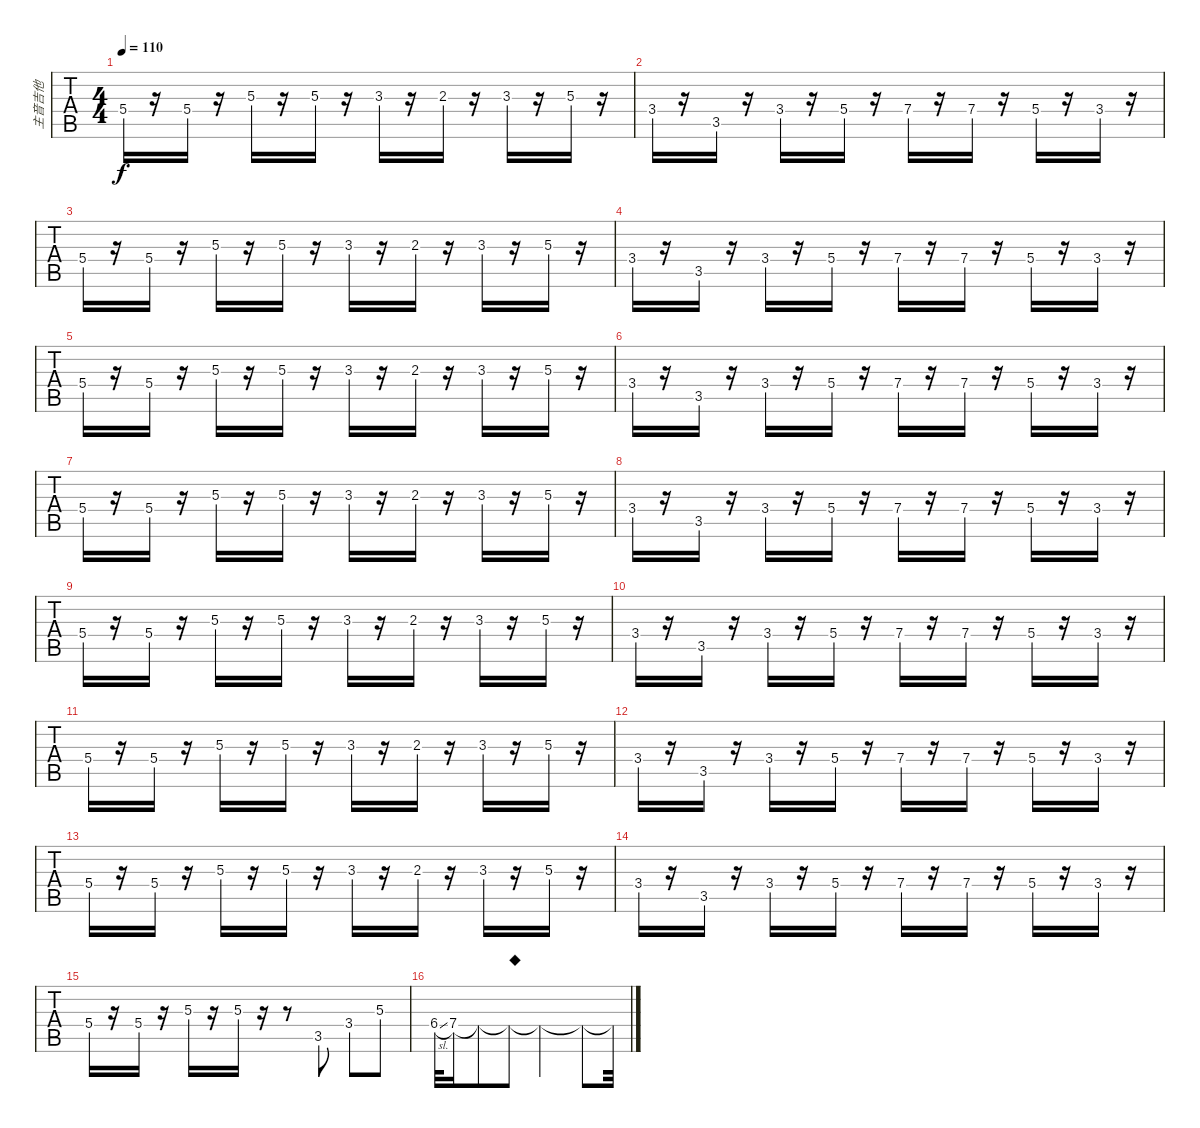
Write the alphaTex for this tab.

\track ("主音吉他" "主音吉他") {instrument overdrivenguitar}
\staff {tabs}
\tuning (E4 B3 G3 D3 A2 E2) {hide}
\ts (4 4)
\tempo 110
\clef g2
\ks c
5.4.16{dy f} r.16 5.4.16 r.16 5.3.16 r.16 5.3.16 r.16 3.3.16 r.16 2.3.16 r.16 3.3.16 r.16 5.3.16 r.16 |
3.4.16 r.16 3.5.16 r.16 3.4.16 r.16 5.4.16 r.16 7.4.16 r.16 7.4.16 r.16 5.4.16 r.16 3.4.16 r.16 |
5.4.16 r.16 5.4.16 r.16 5.3.16 r.16 5.3.16 r.16 3.3.16 r.16 2.3.16 r.16 3.3.16 r.16 5.3.16 r.16 |
3.4.16 r.16 3.5.16 r.16 3.4.16 r.16 5.4.16 r.16 7.4.16 r.16 7.4.16 r.16 5.4.16 r.16 3.4.16 r.16 |
5.4.16 r.16 5.4.16 r.16 5.3.16 r.16 5.3.16 r.16 3.3.16 r.16 2.3.16 r.16 3.3.16 r.16 5.3.16 r.16 |
3.4.16 r.16 3.5.16 r.16 3.4.16 r.16 5.4.16 r.16 7.4.16 r.16 7.4.16 r.16 5.4.16 r.16 3.4.16 r.16 |
5.4.16 r.16 5.4.16 r.16 5.3.16 r.16 5.3.16 r.16 3.3.16 r.16 2.3.16 r.16 3.3.16 r.16 5.3.16 r.16 |
3.4.16 r.16 3.5.16 r.16 3.4.16 r.16 5.4.16 r.16 7.4.16 r.16 7.4.16 r.16 5.4.16 r.16 3.4.16 r.16 |
5.4.16 r.16 5.4.16 r.16 5.3.16 r.16 5.3.16 r.16 3.3.16 r.16 2.3.16 r.16 3.3.16 r.16 5.3.16 r.16 |
3.4.16 r.16 3.5.16 r.16 3.4.16 r.16 5.4.16 r.16 7.4.16 r.16 7.4.16 r.16 5.4.16 r.16 3.4.16 r.16 |
5.4.16 r.16 5.4.16 r.16 5.3.16 r.16 5.3.16 r.16 3.3.16 r.16 2.3.16 r.16 3.3.16 r.16 5.3.16 r.16 |
3.4.16 r.16 3.5.16 r.16 3.4.16 r.16 5.4.16 r.16 7.4.16 r.16 7.4.16 r.16 5.4.16 r.16 3.4.16 r.16 |
5.4.16 r.16 5.4.16 r.16 5.3.16 r.16 5.3.16 r.16 3.3.16 r.16 2.3.16 r.16 3.3.16 r.16 5.3.16 r.16 |
3.4.16 r.16 3.5.16 r.16 3.4.16 r.16 5.4.16 r.16 7.4.16 r.16 7.4.16 r.16 5.4.16 r.16 3.4.16 r.16 |
5.4.16 r.16 5.4.16 r.16 5.3.16 r.16 5.3.16 r.16 r.8 3.5.8 3.4.8 5.3.8 |
6.4{sl}.32 7.4.16 7.4{t}.8 7.4{t}.8{txt "◆"} 7.4{t}.2 7.4{t}.8 7.4{t}.32
